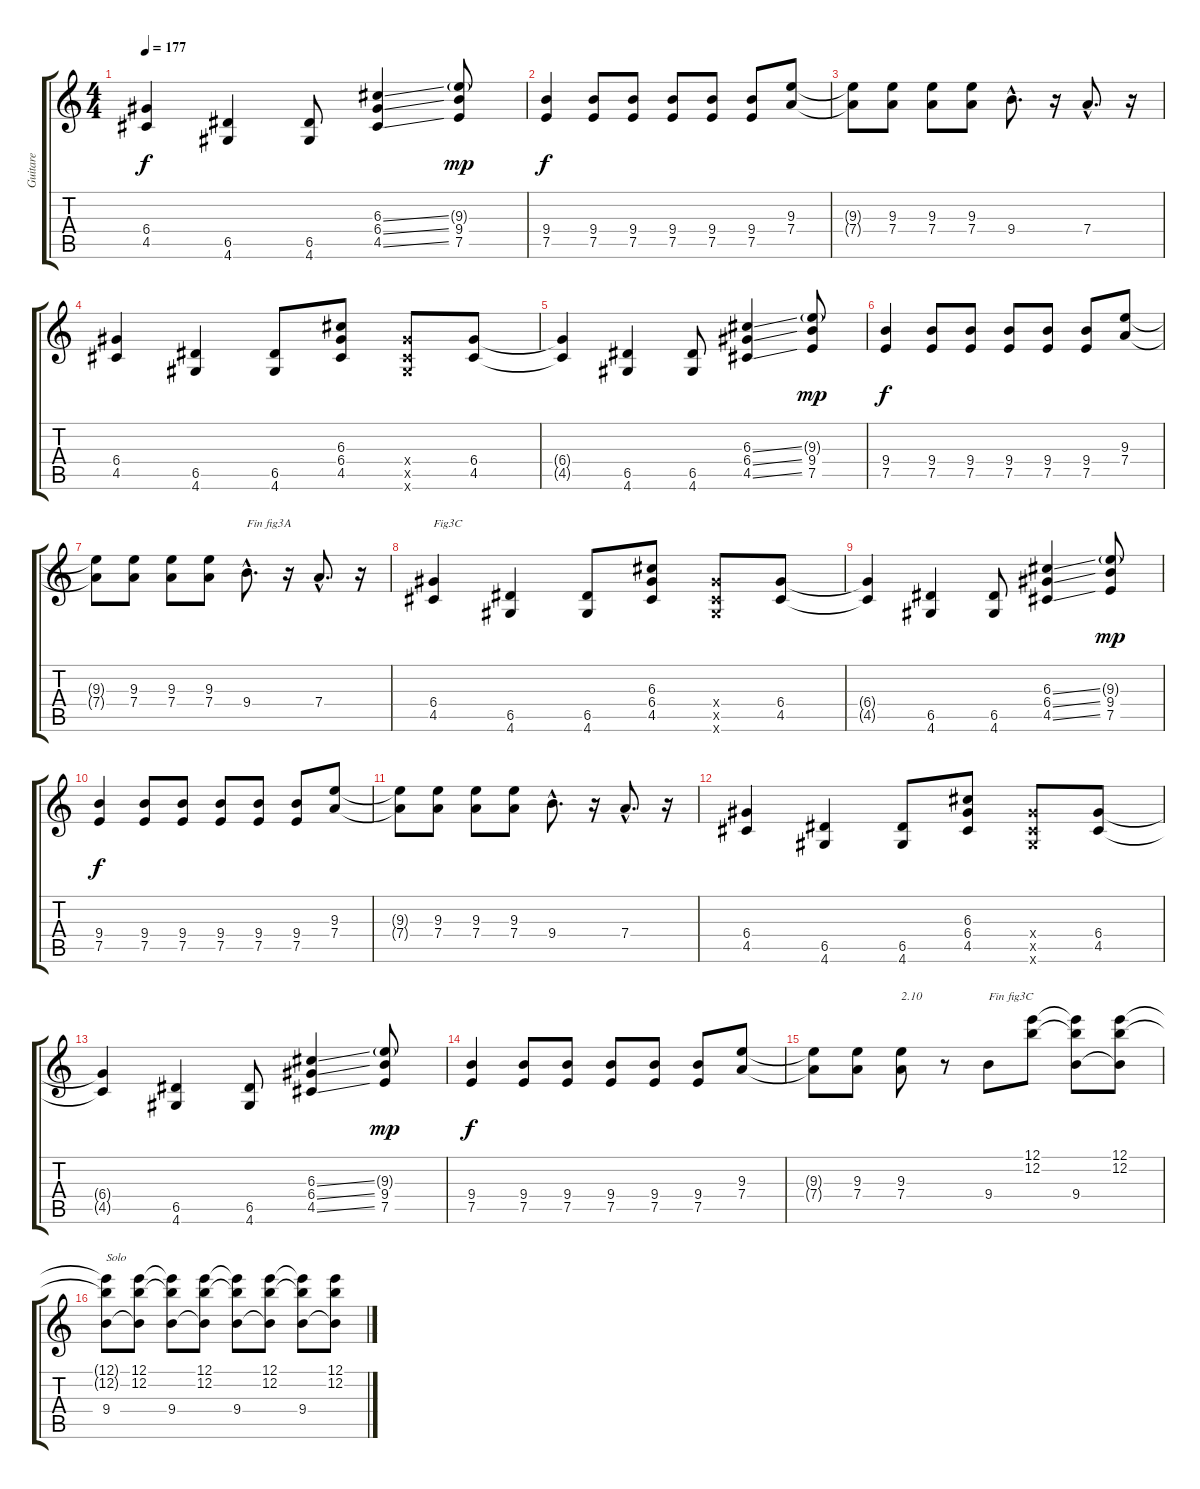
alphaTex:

\track ("Guitare" "Guitare") {instrument overdrivenguitar}
\staff {score tabs}
\tuning (E4 B3 G3 D3 A2 E2) {hide}
\ts (4 4)
\tempo 177
\clef g2
\ks c
(6.4{t} 4.5{t}).4{dy f} (6.5 4.6).4 (6.5 4.6).8 (6.3{ss} 6.4{ss} 4.5{ss}).4 (9.3{g} 9.4 7.5).8{dy mp} |
(9.4 7.5).4{dy f} (9.4 7.5).8 (9.4 7.5).8 (9.4 7.5).8 (9.4 7.5).8 (9.4 7.5).8 (9.3 7.4).8 |
(9.3{t} 7.4{t}).8 (9.3 7.4).8 (9.3 7.4).8 (9.3 7.4).8 9.4{hac}.8{d} r.16 7.4{hac}.8{d} r.16 |
(6.4 4.5).4 (6.5 4.6).4 (6.5 4.6).8 (6.3 6.4 4.5).8 (6.4{x} 4.5{x} 4.6{x}).8 (6.4 4.5).8 |
(6.4{t} 4.5{t}).4 (6.5 4.6).4 (6.5 4.6).8 (6.3{ss} 6.4{ss} 4.5{ss}).4 (9.3{g} 9.4 7.5).8{dy mp} |
(9.4 7.5).4{dy f} (9.4 7.5).8 (9.4 7.5).8 (9.4 7.5).8 (9.4 7.5).8 (9.4 7.5).8 (9.3 7.4).8 |
(9.3{t} 7.4{t}).8 (9.3 7.4).8 (9.3 7.4).8 (9.3 7.4).8 9.4{hac}.8{d txt "Fin fig3A"} r.16 7.4{hac}.8{d} r.16 |
(6.4 4.5).4{txt "Fig3C"} (6.5 4.6).4 (6.5 4.6).8 (6.3 6.4 4.5).8 (6.4{x} 4.5{x} 4.6{x}).8 (6.4 4.5).8 |
(6.4{t} 4.5{t}).4 (6.5 4.6).4 (6.5 4.6).8 (6.3{ss} 6.4{ss} 4.5{ss}).4 (9.3{g} 9.4 7.5).8{dy mp} |
(9.4 7.5).4{dy f} (9.4 7.5).8 (9.4 7.5).8 (9.4 7.5).8 (9.4 7.5).8 (9.4 7.5).8 (9.3 7.4).8 |
(9.3{t} 7.4{t}).8 (9.3 7.4).8 (9.3 7.4).8 (9.3 7.4).8 9.4{hac}.8{d} r.16 7.4{hac}.8{d} r.16 |
(6.4 4.5).4 (6.5 4.6).4 (6.5 4.6).8 (6.3 6.4 4.5).8 (6.4{x} 4.5{x} 4.6{x}).8 (6.4 4.5).8 |
(6.4{t} 4.5{t}).4 (6.5 4.6).4 (6.5 4.6).8 (6.3{ss} 6.4{ss} 4.5{ss}).4 (9.3{g} 9.4 7.5).8{dy mp} |
(9.4 7.5).4{dy f} (9.4 7.5).8 (9.4 7.5).8 (9.4 7.5).8 (9.4 7.5).8 (9.4 7.5).8 (9.3 7.4).8 |
(9.3{t} 7.4{t}).8 (9.3 7.4).8 (9.3 7.4).8{txt "2.10"} r.8 9.4.8{txt "Fin fig3C"} (12.1 12.2).8 (12.1{t} 12.2{t} 9.4).8 (12.1 12.2 9.4{t}).8 |
(12.1{t} 12.2{t} 9.4).8{txt "Solo"} (12.1 12.2 9.4{t}).8 (12.1{t} 12.2{t} 9.4).8 (12.1 12.2 9.4{t}).8 (12.1{t} 12.2{t} 9.4).8 (12.1 12.2 9.4{t}).8 (12.1{t} 12.2{t} 9.4).8 (12.1 12.2 9.4{t}).8
